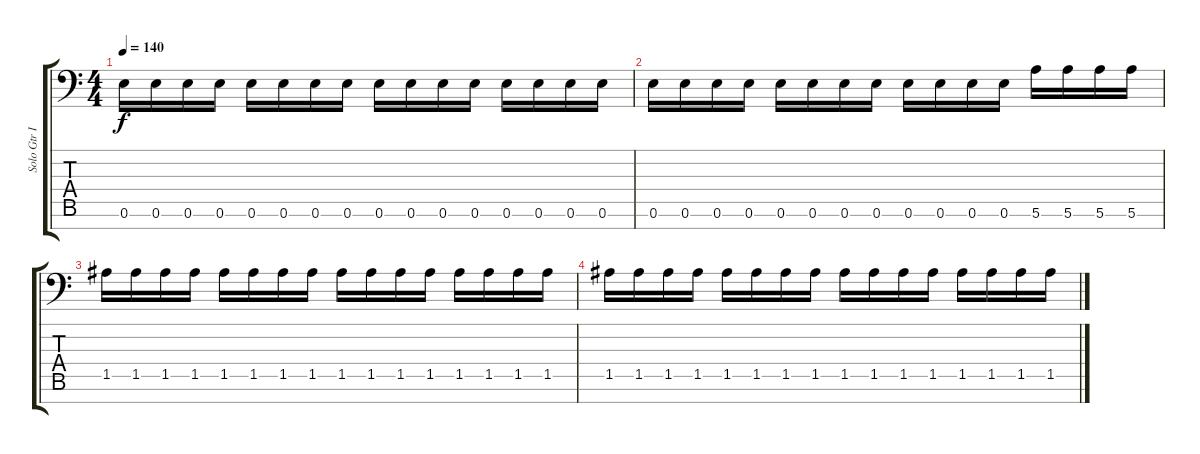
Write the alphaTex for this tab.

\track ("Solo Gtr II" "Solo Gtr I") {instrument overdrivenguitar}
\staff {score tabs}
\tuning (E4 B3 G3 D3 A2 E2 C-1) {hide}
\ts (4 4)
\tempo 140
\clef f4
\ks c
0.6.16{dy f} 0.6.16 0.6.16 0.6.16 0.6.16 0.6.16 0.6.16 0.6.16 0.6.16 0.6.16 0.6.16 0.6.16 0.6.16 0.6.16 0.6.16 0.6.16 |
0.6.16 0.6.16 0.6.16 0.6.16 0.6.16 0.6.16 0.6.16 0.6.16 0.6.16 0.6.16 0.6.16 0.6.16 5.6.16 5.6.16 5.6.16 5.6.16 |
1.5.16 1.5.16 1.5.16 1.5.16 1.5.16 1.5.16 1.5.16 1.5.16 1.5.16 1.5.16 1.5.16 1.5.16 1.5.16 1.5.16 1.5.16 1.5.16 |
1.5.16 1.5.16 1.5.16 1.5.16 1.5.16 1.5.16 1.5.16 1.5.16 1.5.16 1.5.16 1.5.16 1.5.16 1.5.16 1.5.16 1.5.16 1.5.16
